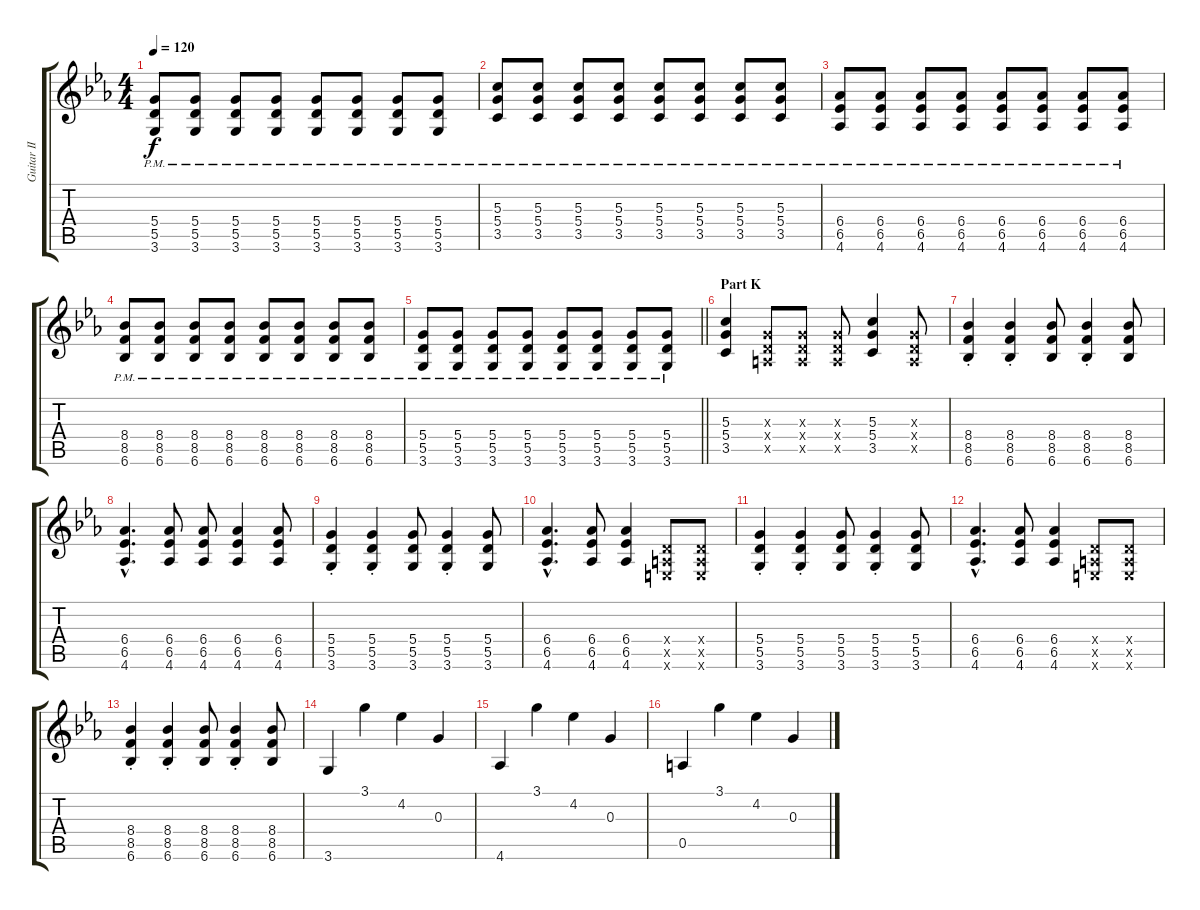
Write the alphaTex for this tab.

\track ("Guitar II" "Guitar II") {instrument distortionguitar}
\staff {score tabs}
\tuning (E4 B3 G3 D3 A2 E2) {hide}
\ts (4 4)
\tempo 120
\clef g2
\ks eb
(5.4{pm} 5.5{pm} 3.6{pm}).8{dy f} (5.4{pm} 5.5{pm} 3.6{pm}).8 (5.4{pm} 5.5{pm} 3.6{pm}).8 (5.4{pm} 5.5{pm} 3.6{pm}).8 (5.4{pm} 5.5{pm} 3.6{pm}).8 (5.4{pm} 5.5{pm} 3.6{pm}).8 (5.4{pm} 5.5{pm} 3.6{pm}).8 (5.4{pm} 5.5{pm} 3.6{pm}).8 |
(5.3{pm} 5.4{pm} 3.5{pm}).8 (5.3{pm} 5.4{pm} 3.5{pm}).8 (5.3{pm} 5.4{pm} 3.5{pm}).8 (5.3{pm} 5.4{pm} 3.5{pm}).8 (5.3{pm} 5.4{pm} 3.5{pm}).8 (5.3{pm} 5.4{pm} 3.5{pm}).8 (5.3{pm} 5.4{pm} 3.5{pm}).8 (5.3{pm} 5.4{pm} 3.5{pm}).8 |
(6.4{pm} 6.5{pm} 4.6{pm}).8 (6.4{pm} 6.5{pm} 4.6{pm}).8 (6.4{pm} 6.5{pm} 4.6{pm}).8 (6.4{pm} 6.5{pm} 4.6{pm}).8 (6.4{pm} 6.5{pm} 4.6{pm}).8 (6.4{pm} 6.5{pm} 4.6{pm}).8 (6.4{pm} 6.5{pm} 4.6{pm}).8 (6.4{pm} 6.5{pm} 4.6{pm}).8 |
(8.4{pm} 8.5{pm} 6.6{pm}).8 (8.4{pm} 8.5{pm} 6.6{pm}).8 (8.4{pm} 8.5{pm} 6.6{pm}).8 (8.4{pm} 8.5{pm} 6.6{pm}).8 (8.4{pm} 8.5{pm} 6.6{pm}).8 (8.4{pm} 8.5{pm} 6.6{pm}).8 (8.4{pm} 8.5{pm} 6.6{pm}).8 (8.4{pm} 8.5{pm} 6.6{pm}).8 |
\barLineRight lightlight
(5.4{pm} 5.5{pm} 3.6{pm}).8 (5.4{pm} 5.5{pm} 3.6{pm}).8 (5.4{pm} 5.5{pm} 3.6{pm}).8 (5.4{pm} 5.5{pm} 3.6{pm}).8 (5.4{pm} 5.5{pm} 3.6{pm}).8 (5.4{pm} 5.5{pm} 3.6{pm}).8 (5.4{pm} 5.5{pm} 3.6{pm}).8 (5.4{pm} 5.5{pm} 3.6{pm}).8 |
\section ("" "Part K")
(5.3 5.4 3.5).4 (0.3{x} 0.4{x} 0.5{x}).8 (0.3{x} 0.4{x} 0.5{x}).8 (0.3{x} 0.4{x} 0.5{x}).8 (5.3 5.4 3.5).4 (0.3{x} 0.4{x} 0.5{x}).8 |
(8.4{st} 8.5{st} 6.6{st}).4 (8.4{st} 8.5{st} 6.6{st}).4 (8.4 8.5 6.6).8 (8.4{st} 8.5{st} 6.6{st}).4 (8.4 8.5 6.6).8 |
(6.4{hac} 6.5{hac} 4.6{hac}).4{d} (6.4 6.5 4.6).8 (6.4 6.5 4.6).8 (6.4 6.5 4.6).4 (6.4 6.5 4.6).8 |
(5.4{st} 5.5{st} 3.6{st}).4 (5.4{st} 5.5{st} 3.6{st}).4 (5.4 5.5 3.6).8 (5.4{st} 5.5{st} 3.6{st}).4 (5.4 5.5 3.6).8 |
(6.4{hac} 6.5{hac} 4.6{hac}).4{d} (6.4 6.5 4.6).8 (6.4 6.5 4.6).4 (0.4{x} 0.5{x} 0.6{x}).8 (0.4{x} 0.5{x} 0.6{x}).8 |
(5.4{st} 5.5{st} 3.6{st}).4 (5.4{st} 5.5{st} 3.6{st}).4 (5.4 5.5 3.6).8 (5.4{st} 5.5{st} 3.6{st}).4 (5.4 5.5 3.6).8 |
(6.4{hac} 6.5{hac} 4.6{hac}).4{d} (6.4 6.5 4.6).8 (6.4 6.5 4.6).4 (0.4{x} 0.5{x} 0.6{x}).8 (0.4{x} 0.5{x} 0.6{x}).8 |
(8.4{st} 8.5{st} 6.6{st}).4 (8.4{st} 8.5{st} 6.6{st}).4 (8.4 8.5 6.6).8 (8.4{st} 8.5{st} 6.6{st}).4 (8.4 8.5 6.6).8 |
3.6.4 3.1.4 4.2.4 0.3.4 |
4.6.4 3.1.4 4.2.4 0.3.4 |
0.5.4 3.1.4 4.2.4 0.3.4
